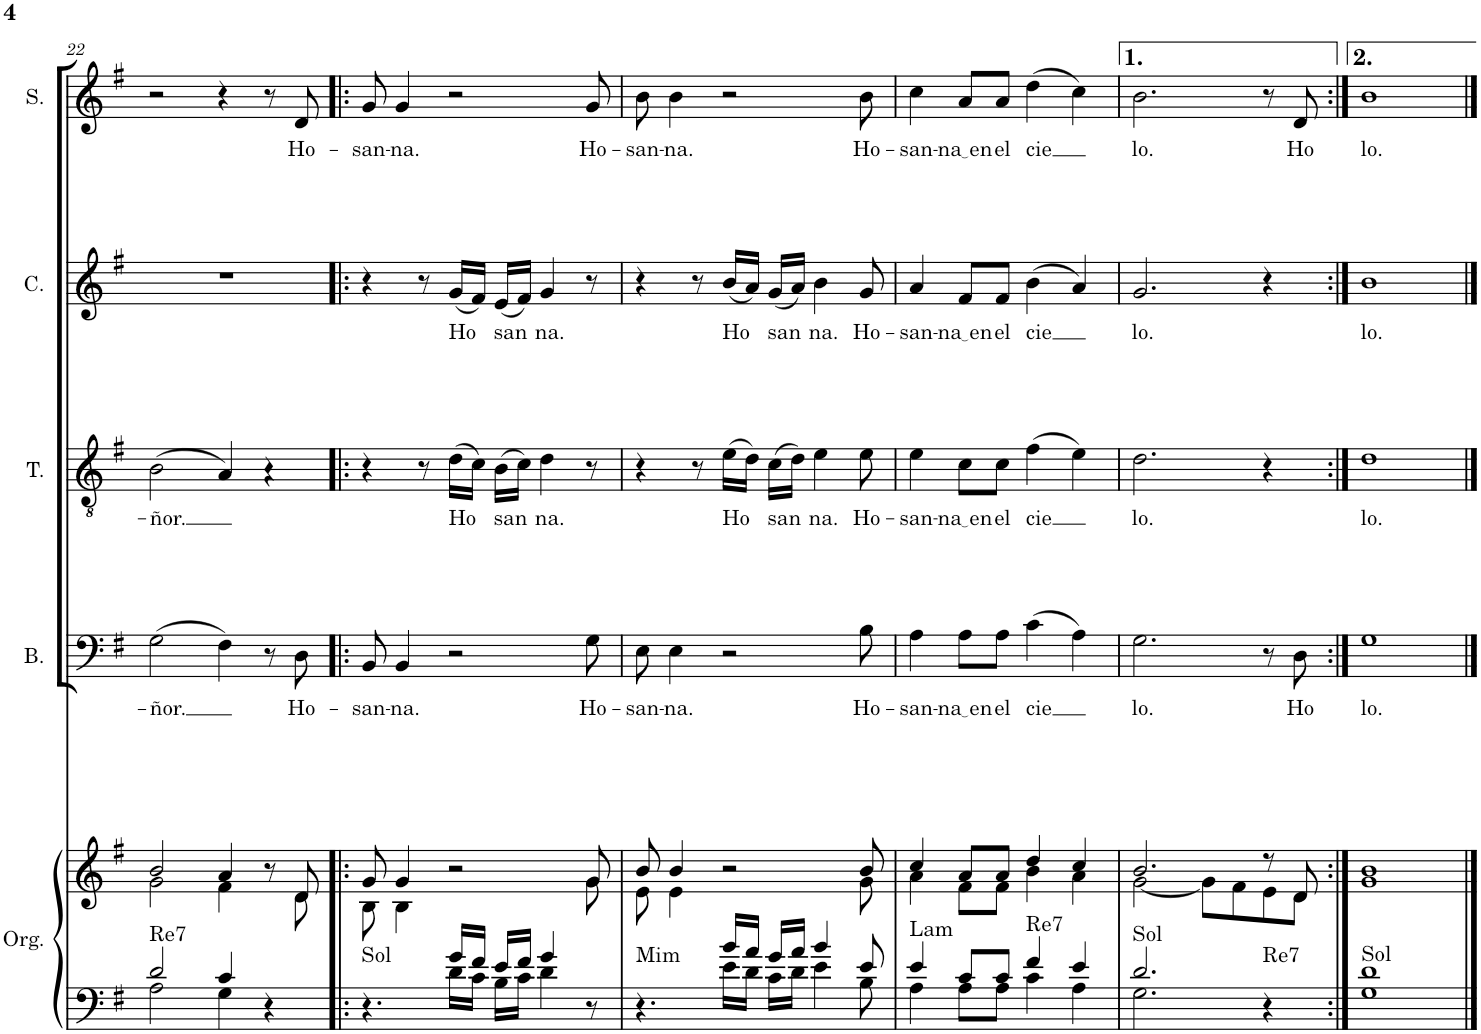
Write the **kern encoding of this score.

**kern	**kern	**harte	**kern	**text	**kern	**text	**kern	**text	**kern	**text
*part5	*part5	*part5	*part4	*part4	*part3	*part3	*part2	*part2	*part1	*part1
*staff6	*staff5	*	*staff4	*staff4	*staff3	*staff3	*staff2	*staff2	*staff1	*staff1
*I"Órgano	*	*	*I"Bajo	*	*I"Tenor	*	*I"Contralto	*	*I"Soprano	*
*	*	*	*I'B.	*	*I'T.	*	*I'C.	*	*I'S.	*
!!LO:PB:g=z
*clefF4	*clefG2	*	*clefF4	*	*clefGv2	*	*clefG2	*	*clefG2	*
*k[f#]	*k[f#]	*	*k[f#]	*	*k[f#]	*	*k[f#]	*	*k[f#]	*
*M4/4	*M4/4	*	*M4/4	*	*M4/4	*	*M4/4	*	*M4/4	*
*met(c)	*met(c)	*	*met(c)	*	*met(c)	*	*met(c)	*	*met(c)	*
=22	=22	=22	=22	=22	=22	=22	=22	=22	=22	=22
*^	*^	*	*	*	*	*	*	*	*	*
!	!	!	!	!LO:H:kt=Re7	!	!LO:LY:b	!	!LO:LY:b	!	!	!	!
2d/	2A\	2b/	2g\	N	(2G\	-ñor.	(2B\	-ñor.	1r	.	2r	.
4c/	4G\	4a/	4f#\	.	4F#\)	.	4A/)	.	.	.	4r	.
4r	4ryy	8r	8ryy	.	8r	.	4rA	.	.	.	8r	.
!	!	!	!	!	!	!LO:LY:b	!	!	!	!	!	!LO:LY:b
.	.	8d/	8d\	.	8D\	Ho-	.	.	.	.	8d/	Ho-
=23!|:	=23!|:	=23!|:	=23!|:	=23!|:	=23!|:	=23!|:	=23!|:	=23!|:	=23!|:	=23!|:	=23!|:	=23!|:
!	!	!	!	!LO:H:kt=Sol	!	!LO:LY:b	!	!	!	!	!	!LO:LY:b
4.r	4.ryy	8g/	8B\	N	8BB/	-san-	4r	.	4r	.	8g/	-san-
!	!	!	!	!	!	!LO:LY:b	!	!	!	!	!	!LO:LY:b
.	.	4g/	4B\	.	4BB/	-na.	.	.	.	.	4g/	-na.
.	.	.	.	.	.	.	8r	.	8r	.	.	.
!	!	!	!	!	!	!	!	!LO:LY:b	!	!LO:LY:b	!	!
16g/LL	16d\LL	2r	2ryy	.	2r	.	(16d\LL	Ho	(16g/LL	Ho	2r	.
16f#/JJ	16c\JJ	.	.	.	.	.	16c\JJ)	.	16f#/JJ)	.	.	.
!	!	!	!	!	!	!	!	!LO:LY:b	!	!LO:LY:b	!	!
16e/LL	16B\LL	.	.	.	.	.	(16B\LL	san	(16e/LL	san	.	.
16f#/JJ	16c\JJ	.	.	.	.	.	16c\JJ)	.	16f#/JJ)	.	.	.
!	!	!	!	!	!	!	!	!LO:LY:b	!	!LO:LY:b	!	!
4g/	4d\	.	.	.	.	.	4d\	na.	4g/	na.	.	.
!	!	!	!	!	!	!LO:LY:b	!	!	!	!	!	!LO:LY:b
8r	8ryy	8g/	8g\	.	8G\	Ho-	8r	.	8r	.	8g/	Ho-
=24	=24	=24	=24	=24	=24	=24	=24	=24	=24	=24	=24	=24
!	!	!	!	!LO:H:kt=Mim	!	!LO:LY:b	!	!	!	!	!	!LO:LY:b
4.r	4.ryy	8b/	8e\	N	8E\	-san-	4r	.	4r	.	8b\	-san-
!	!	!	!	!	!	!LO:LY:b	!	!	!	!	!	!LO:LY:b
.	.	4b/	4e\	.	4E\	-na.	.	.	.	.	4b\	-na.
.	.	.	.	.	.	.	8r	.	8r	.	.	.
!	!	!	!	!	!	!	!	!LO:LY:b	!	!LO:LY:b	!	!
16b/LL	16e\LL	2r	2ryy	.	2r	.	(16e\LL	Ho	(16b/LL	Ho	2r	.
16a/JJ	16d\JJ	.	.	.	.	.	16d\JJ)	.	16a/JJ)	.	.	.
!	!	!	!	!	!	!	!	!LO:LY:b	!	!LO:LY:b	!	!
16g/LL	16c\LL	.	.	.	.	.	(16c\LL	san	(16g/LL	san	.	.
16a/JJ	16d\JJ	.	.	.	.	.	16d\JJ)	.	16a/JJ)	.	.	.
!	!	!	!	!	!	!	!	!LO:LY:b	!	!LO:LY:b	!	!
4b/	4e\	.	.	.	.	.	4e\	na.	4b\	na.	.	.
!	!	!	!	!	!	!LO:LY:b	!	!LO:LY:b	!	!LO:LY:b	!	!LO:LY:b
8e/	8B\	8b/	8g\	.	8B\	Ho-	8e\	Ho-	8g/	Ho-	8b\	Ho-
=25	=25	=25	=25	=25	=25	=25	=25	=25	=25	=25	=25	=25
!	!	!	!	!LO:H:kt=Lam	!	!LO:LY:b	!	!LO:LY:b	!	!LO:LY:b	!	!LO:LY:b
4e/	4A\	4cc/	4a\	N	4A\	-san-	4e\	-san-	4a/	-san-	4cc\	-san-
!	!	!	!	!	!	!LO:LY:b	!	!LO:LY:b	!	!LO:LY:b	!	!LO:LY:b
8c/L	8A\L	8a/L	8f#\L	.	8A\L	na en	8c\L	na en	8f#/L	na en	8a/L	na en
!	!	!	!	!	!	!LO:LY:b	!	!LO:LY:b	!	!LO:LY:b	!	!LO:LY:b
8c/J	8A\J	8a/J	8f#\J	.	8A\J	el	8c\J	el	8f#/J	el	8a/J	el
!	!	!	!	!LO:H:kt=Re7	!	!LO:LY:b	!	!LO:LY:b	!	!LO:LY:b	!	!LO:LY:b
4f#/	4c\	4dd/	4b\	N	(4c\	cie	(4f#\	cie	(4b\	cie	(4dd\	cie
4e/	4A\	4cc/	4a\	.	4A\)	.	4e\)	.	4a/)	.	4cc\)	.
=26	=26	=26	=26	=26	=26	=26	=26	=26	=26	=26	=26	=26
!	!	!	!	!LO:H:kt=Sol	!	!LO:LY:b	!	!LO:LY:b	!	!LO:LY:b	!	!LO:LY:b
2.d/	2.G\	2.b/	[2g\	N	2.G\	lo.	2.d\	lo.	2.g/	lo.	2.b\	lo.
.	.	.	8g\L]	.	.	.	.	.	.	.	.	.
.	.	.	8f#\	.	.	.	.	.	.	.	.	.
!	!	!	!	!LO:H:kt=Re7	!	!	!	!	!	!	!	!
4r	4ryy	8r	8e\	N	8r	.	4r	.	4r	.	8r	.
!	!	!	!	!	!	!LO:LY:b	!	!	!	!	!	!LO:LY:b
.	.	8d/	8d\J	.	8D\	Ho	.	.	.	.	8d/	Ho
=27:|!	=27:|!	=27:|!	=27:|!	=27:|!	=27:|!	=27:|!	=27:|!	=27:|!	=27:|!	=27:|!	=27:|!	=27:|!
!	!	!	!	!LO:H:kt=Sol	!	!LO:LY:b	!	!LO:LY:b	!	!LO:LY:b	!	!LO:LY:b
1d	1G	1b	1g	N	1G	lo.	1d	lo.	1b	lo.	1b	lo.
*v	*v	*	*	*	*	*	*	*	*	*	*	*
*	*v	*v	*	*	*	*	*	*	*	*	*
==	==	==	==	==	==	==	==	==	==	==
*-	*-	*-	*-	*-	*-	*-	*-	*-	*-	*-
